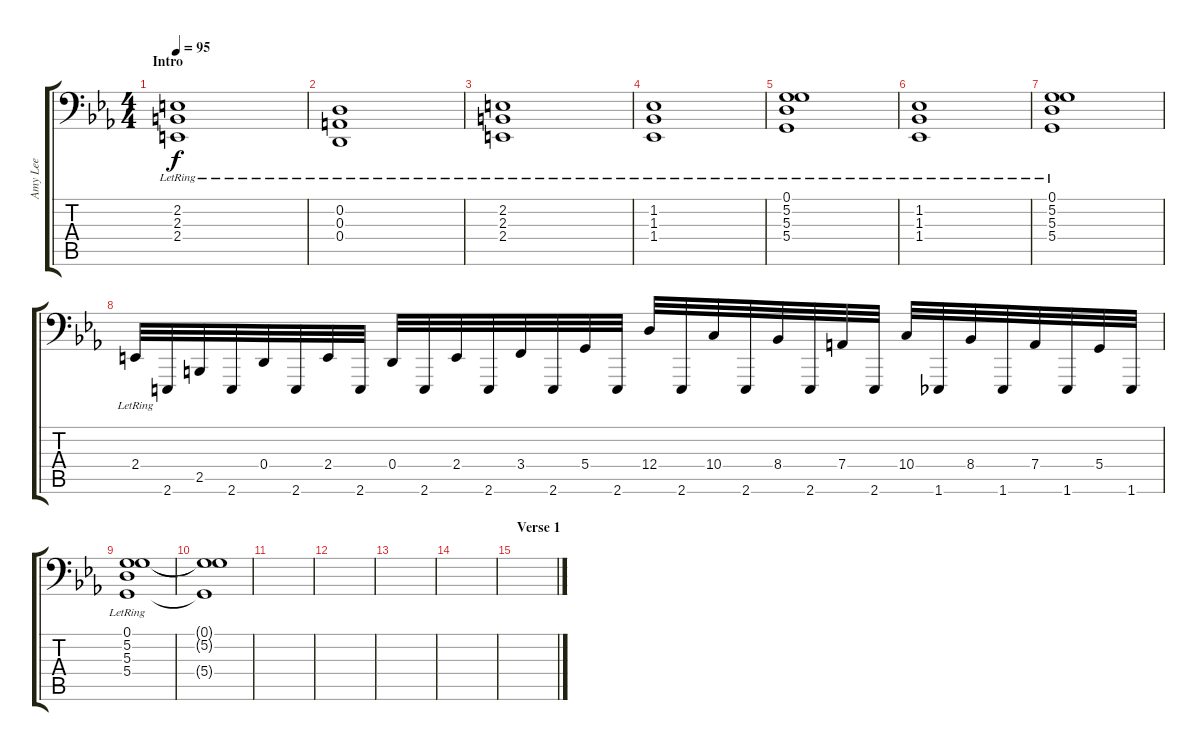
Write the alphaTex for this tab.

\track ("Amy Lee" "Amy Lee") {instrument acousticgrandpiano}
\staff {score tabs}
\tuning (G3 D3 A2 D2 A1 D1) {hide}
\ts (4 4)
\section ("" "Intro")
\tempo 95
\clef f4
\ks eb
(2.2{lr} 2.3{lr} 2.4{lr}).1{dy f instrument acousticgrandpiano} |
(0.2 0.3{lr} 0.4).1 |
(2.2{lr} 2.3{lr} 2.4{lr}).1 |
(1.2{lr} 1.3{lr} 1.4{lr}).1 |
(0.1 5.2{lr} 5.3 5.4).1 |
(1.2{lr} 1.3{lr} 1.4{lr}).1 |
(0.1 5.2{lr} 5.3 5.4).1 |
2.4{lr}.32 2.6.32 2.5.32 2.6.32 0.4.32 2.6.32 2.4.32 2.6.32 0.4.32 2.6.32 2.4.32 2.6.32 3.4.32 2.6.32 5.4.32 2.6.32 12.4.32 2.6.32 10.4.32 2.6.32 8.4.32 2.6.32 7.4.32 2.6.32 10.4.32 1.6.32 8.4.32 1.6.32 7.4.32 1.6.32 5.4.32 1.6.32 |
(0.1{lr} 5.2{lr} 5.3 5.4{lr}).1 |
(0.1{t} 5.2{t} 5.4{t}).1 |
|
|
|
|
\section ("" "Verse 1")
